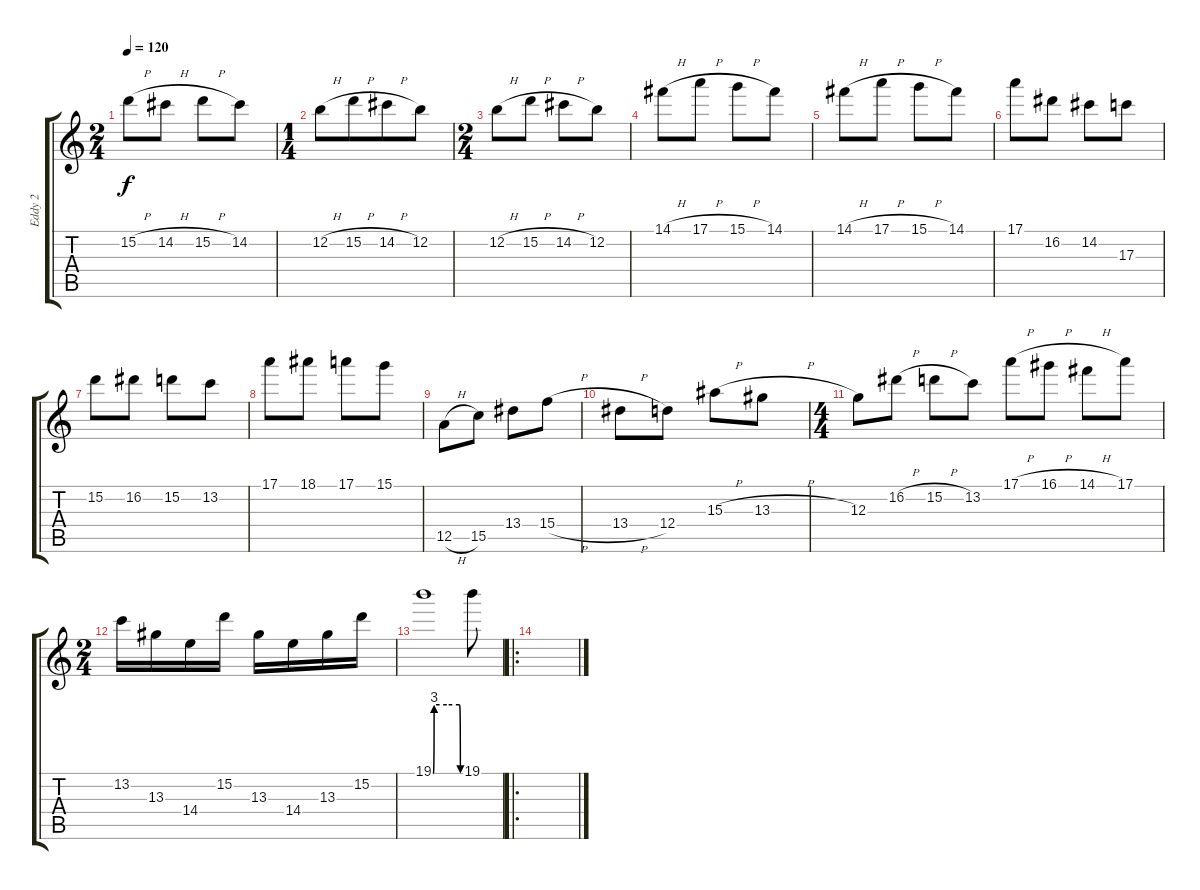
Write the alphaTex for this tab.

\track ("Eddy 2" "Eddy 2") {instrument distortionguitar}
\staff {score tabs}
\tuning (E4 B3 G3 D3 A2 E2) {hide}
\ts (2 4)
\tempo 120
\clef g2
\ks c
15.2{h}.8{dy f} 14.2{h}.8 15.2{h}.8 14.2.8 |
\ts (1 4)
12.2{h}.8 15.2{h}.8 14.2{h}.8 12.2.8 |
\ts (2 4)
12.2{h}.8 15.2{h}.8 14.2{h}.8 12.2.8 |
14.1{h}.8 17.1{h}.8 15.1{h}.8 14.1.8 |
14.1{h}.8 17.1{h}.8 15.1{h}.8 14.1.8 |
17.1.8 16.2.8 14.2.8 17.3.8 |
15.2.8 16.2.8 15.2.8 13.2.8 |
17.1.8 18.1.8 17.1.8 15.1.8 |
12.5{h}.8 15.5.8 13.4.8 15.4{h}.8 |
13.4{h}.8 12.4.8 15.3{h}.8 13.3{h}.8 |
\ts (4 4)
12.3.8 16.2{h}.8 15.2{h}.8 13.2.8 17.1{h}.8 16.1{h}.8 14.1{h}.8 17.1.8 |
\ts (2 4)
13.2.16 13.3.16 14.4.16 15.2.16 13.3.16 14.4.16 13.3.16 15.2.16 |
19.1{be (custom 0 0 2 12 30 12 58 12 60 0)}.1 19.1.8 |
\ro
